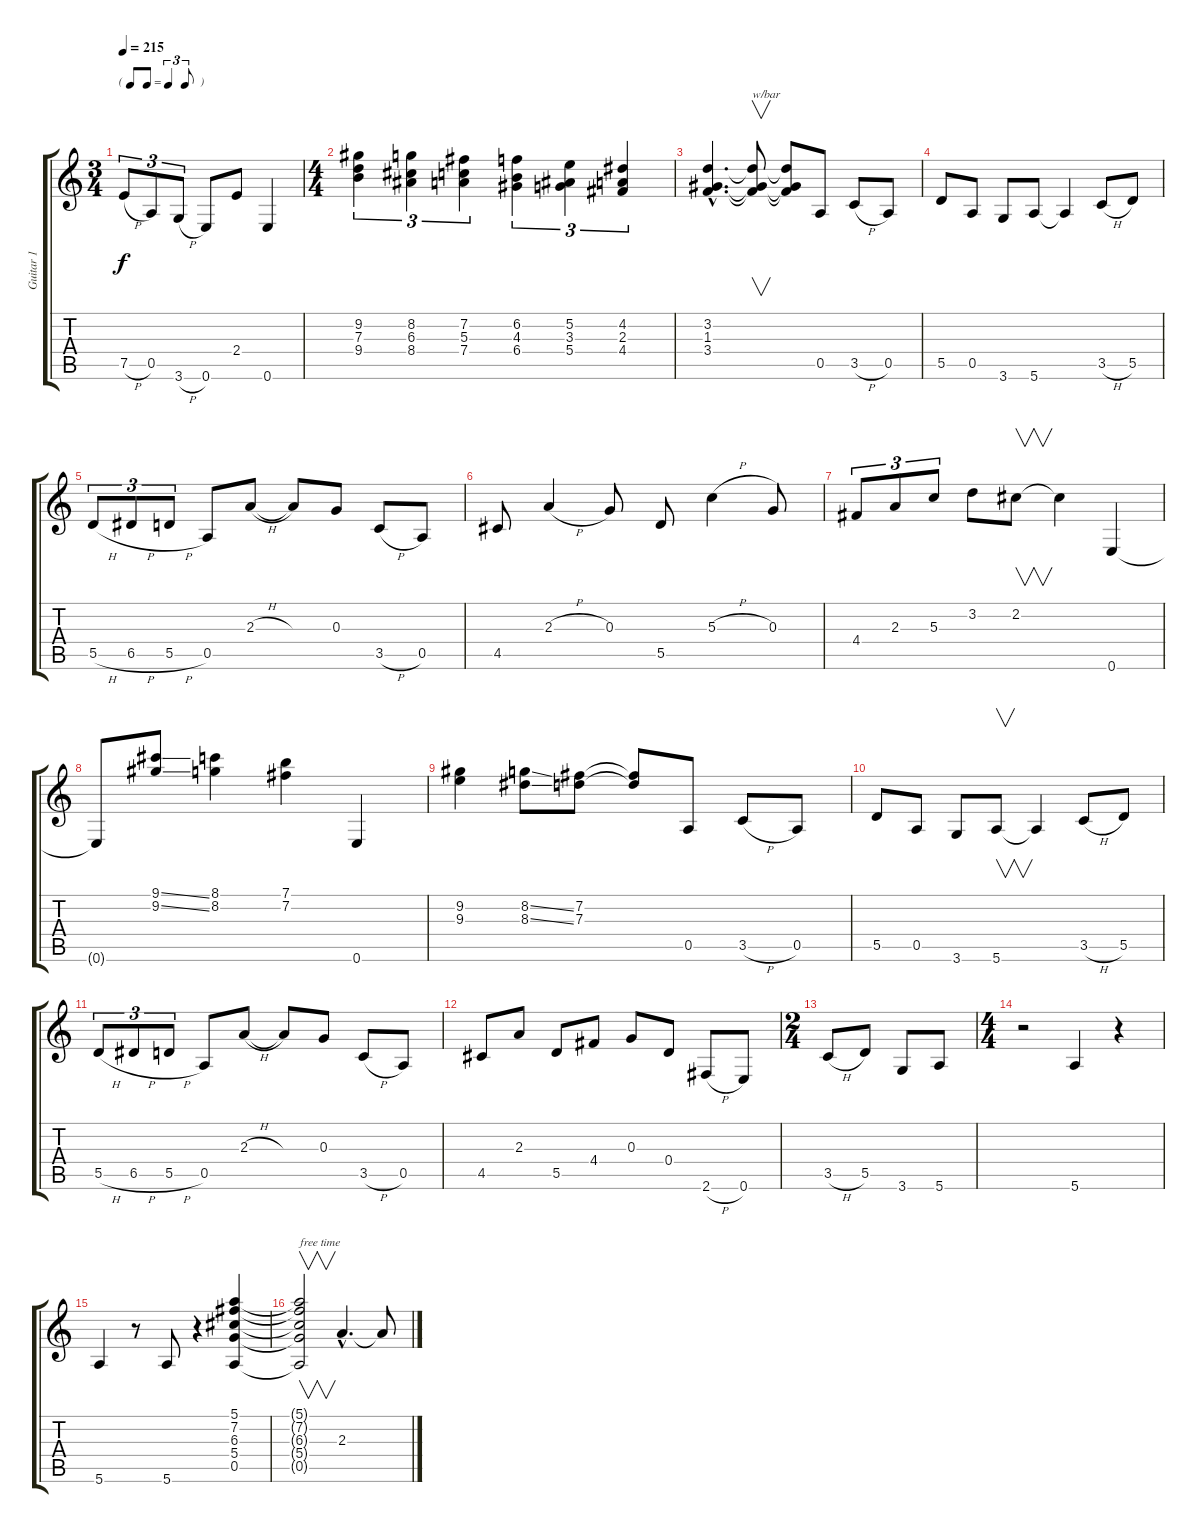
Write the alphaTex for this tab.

\track ("Guitar 1" "Guitar 1") {instrument distortionguitar}
\staff {score tabs}
\tuning (E4 B3 G3 D3 A2 E2) {hide}
\ts (3 4)
\tf triplet8th
\tempo 215
\clef g2
\ks c
7.5{h}.8{tu (3 2) dy f} 0.5.8{tu (3 2)} 3.6{h}.8{tu (3 2)} 0.6.8 2.4.8 0.6.4 |
\ts (4 4)
(9.2 7.3 9.4).4{tu (3 2)} (8.2 6.3 8.4).4{tu (3 2)} (7.2 5.3 7.4).4{tu (3 2)} (6.2 4.3 6.4).4{tu (3 2)} (5.2 3.3 5.4).4{tu (3 2)} (4.2 2.3 4.4).4{tu (3 2)} |
(3.2{hac} 1.3{hac} 3.4{hac}).4{d} (3.2{t} 1.3{t} 3.4{t}).8{v txt "w/bar"} (3.2{t} 1.3{t} 3.4{t}).8 0.5.8 3.5{h}.8 0.5.8 |
5.5.8 0.5.8 3.6.8 5.6.8 5.6{t}.4 3.5{h}.8 5.5.8 |
5.5{h}.8{tu (3 2)} 6.5{h}.8{tu (3 2)} 5.5{h}.8{tu (3 2)} 0.5.8 2.3{h}.8 2.3{t}.8 0.3.8 3.5{h}.8 0.5.8 |
4.5.8 2.3{h}.4 0.3.8 5.5.8 5.3{h}.4 0.3.8 |
4.4.8{tu (3 2)} 2.3.8{tu (3 2)} 5.3.8{tu (3 2)} 3.2.8 2.2.8{v} 2.2{t}.4 0.6.4 |
0.6{t}.8 (9.1{ss} 9.2{ss}).8 (8.1 8.2).4 (7.1 7.2).4 0.6.4 |
(9.2 9.3).4 (8.2{ss} 8.3{ss}).8 (7.2 7.3).8 (7.2{t} 7.3{t}).8 0.5.8 3.5{h}.8 0.5.8 |
5.5.8 0.5.8 3.6.8 5.6.8{v} 5.6{t}.4 3.5{h}.8 5.5.8 |
5.5{h}.8{tu (3 2)} 6.5{h}.8{tu (3 2)} 5.5{h}.8{tu (3 2)} 0.5.8 2.3{h}.8 2.3{t}.8 0.3.8 3.5{h}.8 0.5.8 |
4.5.8 2.3.8 5.5.8 4.4.8 0.3.8 0.4.8 2.6{h}.8 0.6.8 |
\ts (2 4)
3.5{h}.8 5.5.8 3.6.8 5.6.8 |
\ts (4 4)
r.2 5.6.4 r.4 |
5.6.4 r.8 5.6.8 r.4 (5.1 7.2 6.3 5.4 0.5).4 |
(5.1{t} 7.2{t} 6.3{t} 5.4{t} 0.5{t}).2{v txt "free time"} 2.3{hac}.4{d} 2.3{t}.8
